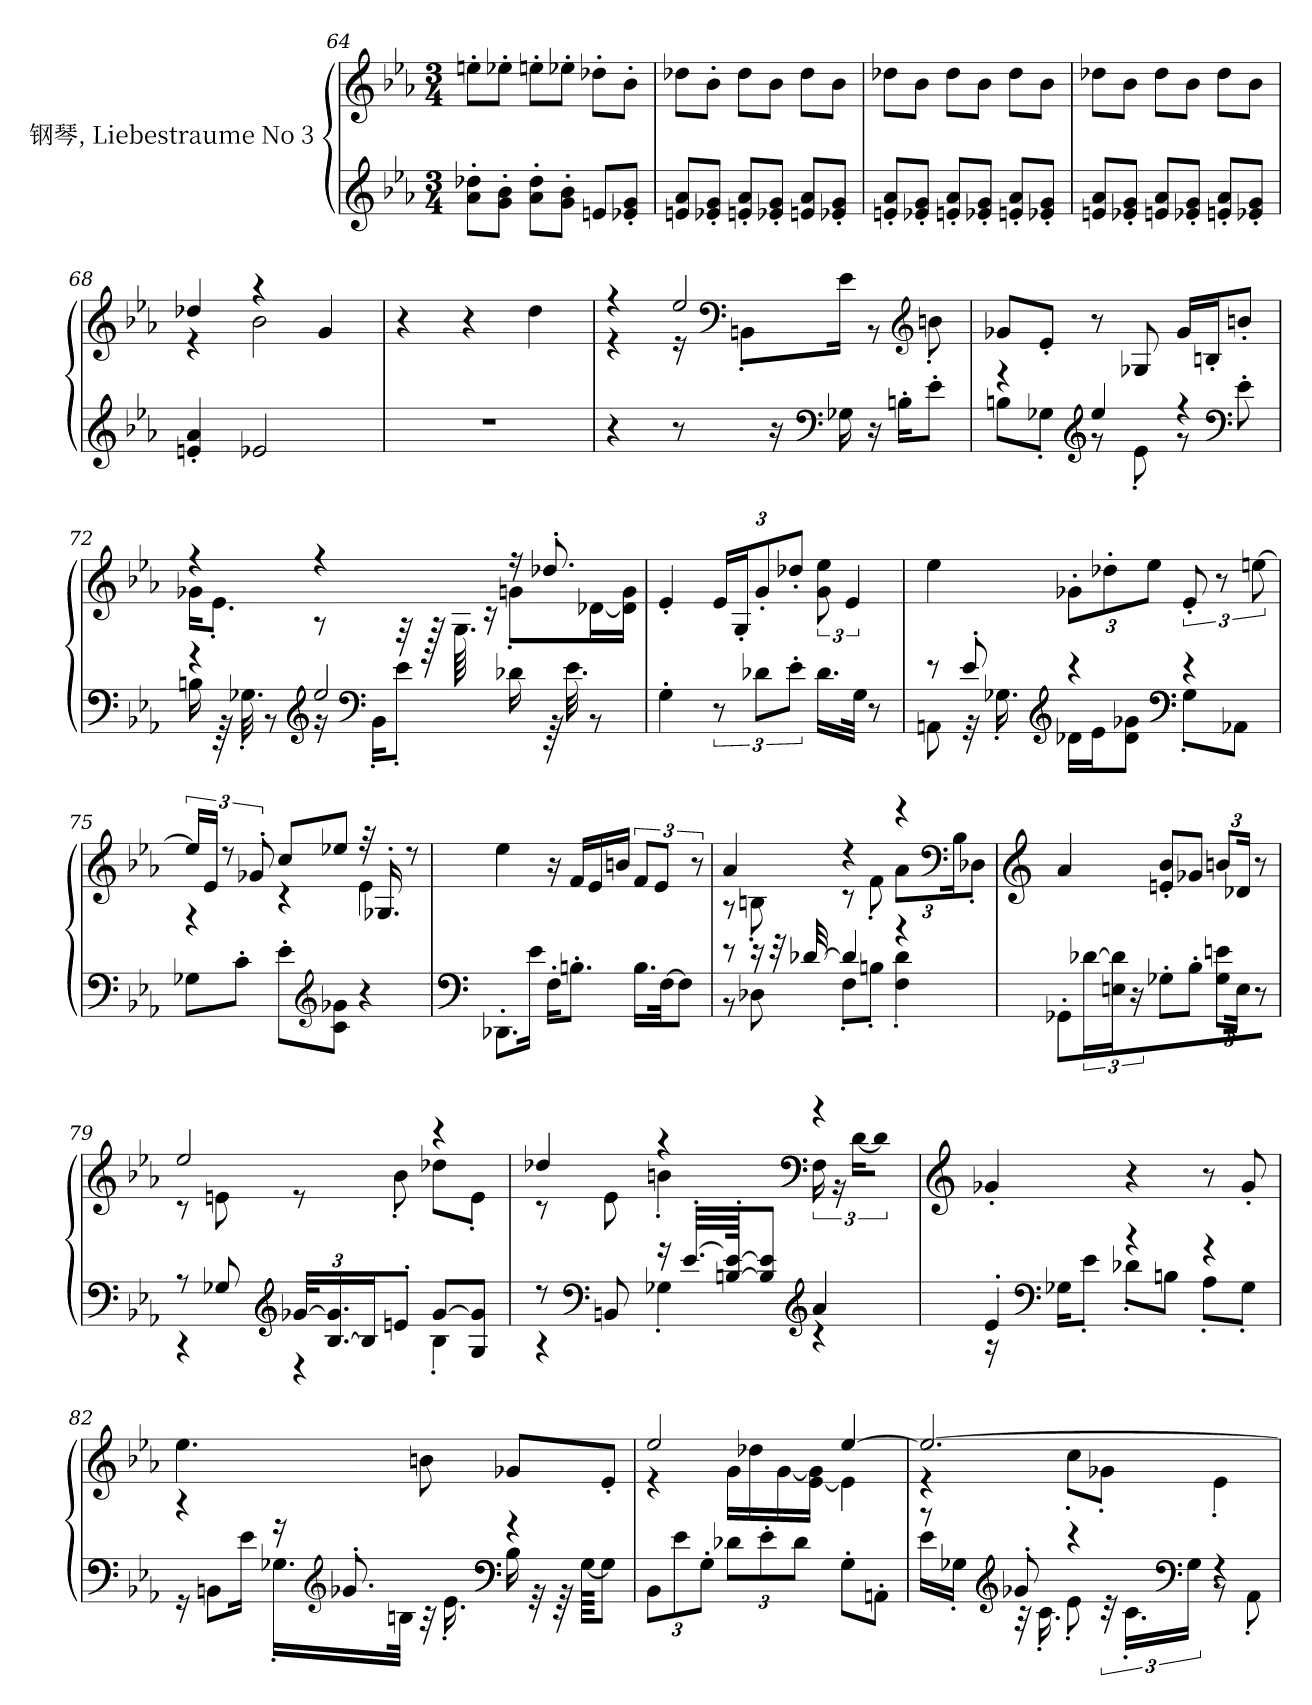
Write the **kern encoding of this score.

**kern	**kern
*part1	*part1
*staff2	*staff1
*I"钢琴, Liebestraume No 3	*
*clefG2	*clefG2
*k[b-e-a-]	*k[b-e-a-]
*M3/4	*M3/4
=64	=64
8a-\' 8dd-X\'L	8een'\L
8g\' 8b-\'J	8ee-X'\J
8a-\' 8dd-\'L	8een'\L
8g\' 8b-\'J	8ee-X'\J
8en/L	8dd-X'\L
8e-X/' 8g/'J	8b-'\J
=65	=65
8en/ 8a-/L	8dd-X\L
8e-X/' 8g/'J	8b-'\J
8en/' 8a-/'L	8dd-\L
8e-X/' 8g/'J	8b-\J
8en/ 8a-/L	8dd-\L
8e-X/' 8g/'J	8b-\J
=66	=66
8en/' 8a-/'L	8dd-X\L
8e-X/' 8g/'J	8b-\J
8en/' 8a-/'L	8dd-\L
8e-X/' 8g/'J	8b-\J
8en/' 8a-/'L	8dd-\L
8e-X/' 8g/'J	8b-\J
!!LO:LB:g=z
=67	=67
8en/ 8a-/L	8dd-X\L
8e-X/' 8g/'J	8b-\J
8en/ 8a-/L	8dd-\L
8e-X/' 8g/'J	8b-\J
8en/' 8a-/'L	8dd-\L
8e-X/' 8g/'J	8b-\J
=68	=68
*	*^
4en/' 4a-/'	4dd-X/	4r
2e-X/	4r	2b-\
.	4g/	.
*	*v	*v
=69	=69
2.r	4r
.	4r
.	4dd\
=70	=70
*	*^
4r	4r	4r
8r	2ee-/	16r
*	*clefF4	*
.	.	8BBn'\L
16r	.	.
*clefF4	*	*
16G-X\	.	16e-\Jk
16r	.	8r
16Bn'\KL	.	.
*	*clefG2	*
8e-'\J	.	8bn'\
*	*v	*v
!!LO:PB:g=z
=71	=71
*^	*
4r	8Bn\L	8g-X/L
.	8G-X'\J	8e-'/J
*clefG2	*	*
4ee-/	8r	8r
.	8e-'\	8G-X/
4r	8r	16g-/LL
.	.	16Bn'/J
*clefF4	*	*
.	8e-'\	8bn'/J
=72	=72	=72
*	*	*^
4r	16Bn\	4r	16g-X\KL
.	64r	.	8.e-'\J
.	32.G-X'\	.	.
.	8r	.	.
*clefG2	*	*	*
2ee-/	16r	4r	8r
*clefF4	*	*	*
.	16BB-'\KL	.	.
.	8e-'\J	.	32r
.	.	.	128r
.	.	.	64.G\
.	.	.	16r
.	16d-X\	16r	8gn'\L
.	64r	8.dd-X'/	.
.	32.e-\	.	.
.	8r	.	[16d-X\L
.	.	.	16d-\] 16g\JJ
*v	*v	*	*
*	*v	*v
!!LO:LB:g=z
=73	=73
4G'\	4e-'/
*	*Xbrackettup
12r	24e-/LL
.	24G'/J
12d-X\L	12g'/
12e-'\J	12dd-X'/J
*	*brackettup
16.d-\LL	12g\ 12ee-\
.	6e-/
32G\JJk	.
8r	.
=74	=74
*^	*
8r	8AAn\	4ee-\
8e-'/	32r	.
.	16.G-X'\	.
*clefG2	*	*
*	*	*Xbrackettup
4r	16d-X\LL	12g-X'\L
.	16e-\J	.
.	.	12dd-X'\
.	8d-\ 8g-X\J	.
.	.	12ee-\J
*clefF4	*	*
*	*	*brackettup
4r	8G-'\L	12e-'/
.	.	12r
.	8AA-X\J	.
.	.	[12een\
*v	*v	*
=75	=75
*	*^
8G-X\L	24ee/LL]	4r
.	24e-/JJ	.
.	12r	.
8c'\J	.	.
.	12g-X'/	.
8e-'\L	8cc/L	4r
*clefG2	*	*
8c\ 8g-X\J	8ee-X/J	.
4r	32r	4e-\
.	16.G-X'/	.
.	8r	.
*	*v	*v
!!LO:LB:g=z
=76	=76
*clefF4	*
8.DD-X'\L	4ee-\
16e-\Jk	.
16F'\KL	16r
8.Bn'\J	16f/LL
.	16e-/
.	16bn/JJ
16.B\LL	12f/L
.	12e-/J
[32F\JK	.
8F\J]	.
.	12r
=77	=77
*^	*^
8r	8r	4a-/	8r
16r	8D-X\	.	8Bn'\
32r	.	.	.
[32d-X/	.	.	.
4d-/]	8F'\L	4r	8r
.	8Bn'\J	.	8f'\
*	*	*	*Xbrackettup
4r	4F\' 4d-\'	4r	12a-\L
*	*	*clefF4	*
.	.	.	24B\K
.	.	.	8D-X'\J
*v	*v	*	*
*	*v	*v
=78	=78
*	*clefG2
8GG-X'\L	4a-/
[24d-X\L	.
24En\ 24d-\]JJ	.
24r	.
8G-X'\L	8en/' 8b-/'L
8B-'\J	8g-X/J
*Xbrackettup	*
12G-\ 12en\L	12bn/L
24E\Jk	24d-X/Jk
8r	8r
!!LO:LB:g=z
=79	=79
*^	*^
8r	4r	2ee-/	8r
8G-X/	.	.	8en\
*clefG2	*	*	*
[48g-X/KLL	4r	.	8r
[24.B-/ 24.g-/]	.	.	.
24B-/J]	.	.	.
8en'/J	.	.	8b-'\
[8g-/L	4B-'\	4r	8dd-X\L
8G-/ 8g-/]J	.	.	8e'\J
=80	=80	=80	=80
8r	4r	4dd-X/	8r
*clefF4	*	*	*
8BBn/	.	.	8e-\
16r	4G-X'\	4r	4bn'\
[32.e-'/LLL	.	.	.
[64Bn/' 64e-/_'JJK	.	.	.
8B/] 8e-/]J	.	.	.
*clefG2	*	*clefF4	*
*	*	*	*brackettup
4a-/	4r	4r	24F\
.	.	.	24r
.	.	.	[24d\KL
.	.	.	8d\J]
*	*	*v	*v
!!LO:LB:g=z
=81	=81	=81
*	*	*clefG2
4e-'/	16r	4g-X'/
*clefF4	*	*
.	16G-X\KL	.
.	8e-'\J	.
4r	8d-X'\L	4r
.	8Bn\J	.
4r	8A-'\L	8r
.	8G-'\J	8g-'/
=82	=82	=82
4r	16r	4.ee-\
.	8BBn\L	.
.	16e-\Jk	.
16r	16.G-X'\LL	.
*clefG2	*	*
8.g-X'/	.	.
.	32Bn\JJk	.
.	32r	8bn\
.	16.e-'\	.
*clefF4	*	*
4r	16B\	8g-X/L
.	32r	.
.	64r	.
.	[64G-\KKKL	.
.	8G-\J]	8e-'/J
*v	*v	*
!!LO:LB:g=z
=83	=83
*	*^
12BB-\L	2ee-/	4r
12e-\	.	.
12G'\J	.	.
12d-X\L	.	16g\LL
.	.	16dd-X\
12e-'\	.	.
.	.	[16g\
12d-\J	.	.
.	.	[16e-\ 16g\]JJ
8G'\L	[4ee-/	4e-\]
8AAn'\J	.	.
=84	=84	=84
*^	*	*
8r	16e-\LL	2.ee-/_	4r
.	16G-X'\JJ	.	.
*clefG2	*	*	*
8g-X'/	32r	.	.
.	16.c'\	.	.
4r	8e-'\	.	8cc'\L
*	*brackettup	*	*
.	48r	.	8g-X'\J
.	24.c'\LL	.	.
*clefF4	*	*	*
.	24G-\JJ	.	.
4r	8r	.	4e-'\
.	8AA-'\	.	.
*v	*v	*	*
*	*v	*v
=	=
*-	*-
